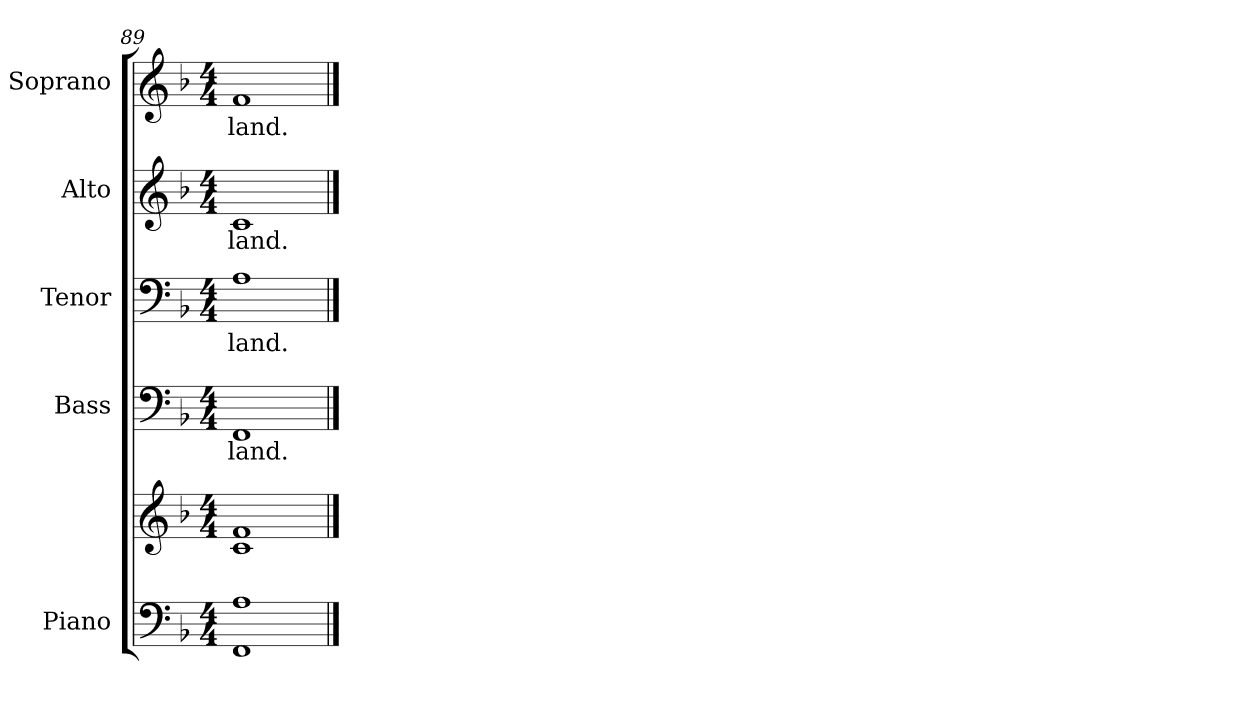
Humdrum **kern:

**kern	**kern	**kern	**text	**kern	**text	**kern	**text	**kern	**text
*part5	*part5	*part4	*part4	*part3	*part3	*part2	*part2	*part1	*part1
*staff6	*staff5	*staff4	*staff4	*staff3	*staff3	*staff2	*staff2	*staff1	*staff1
*I"Piano	*	*I"Bass	*	*I"Tenor	*	*I"Alto	*	*I"Soprano	*
*I'Pno.	*	*I'B.	*	*I'T.	*	*I'A.	*	*I'S.	*
*clefF4	*clefG2	*clefF4	*	*clefF4	*	*clefG2	*	*clefG2	*
*k[b-]	*k[b-]	*k[b-]	*	*k[b-]	*	*k[b-]	*	*k[b-]	*
*F:	*F:	*F:	*	*F:	*	*F:	*	*F:	*
*M4/4	*M4/4	*M4/4	*	*M4/4	*	*M4/4	*	*M4/4	*
=89	=89	=89	=89	=89	=89	=89	=89	=89	=89
!	!	!	!LO:LY:b:color=#000000	!	!	!	!	!	!
!	!	!	!	!	!LO:LY:b:color=#000000	!	!	!	!
!	!	!	!	!	!	!	!LO:LY:b:color=#000000	!	!
!	!	!	!	!	!	!	!	!	!LO:LY:b:color=#000000
1FFi 1Ai	1ci 1fi	1FFi	land.	1Ai	land.	1ci	land.	1fi	land.
==	==	==	==	==	==	==	==	==	==
*-	*-	*-	*-	*-	*-	*-	*-	*-	*-
